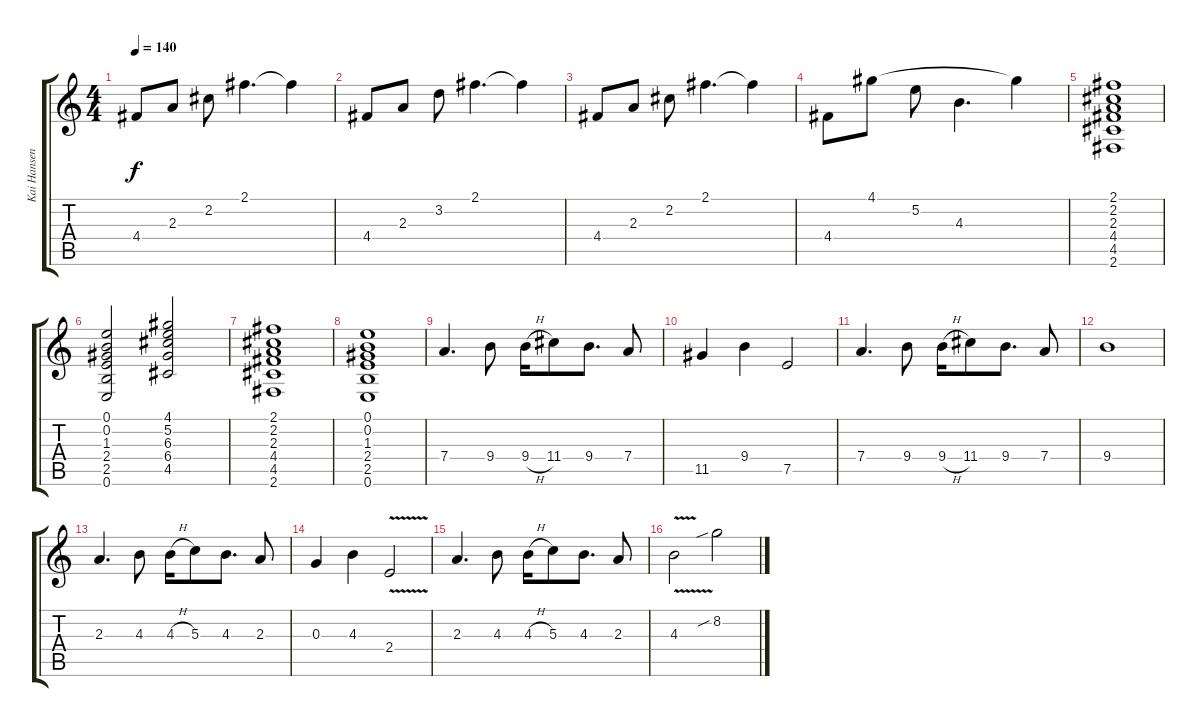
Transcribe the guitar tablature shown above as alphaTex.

\track ("Kai Hansen" "Kai Hansen") {instrument distortionguitar}
\staff {score tabs}
\tuning (E4 B3 G3 D3 A2 E2) {hide}
\ts (4 4)
\tempo 140
\clef g2
\ks c
4.4.8{dy f volume 13 instrument electricguitarclean} 2.3.8 2.2.8 2.1.4{d} 2.1{t}.4 |
4.4.8 2.3.8 3.2.8 2.1.4{d} 2.1{t}.4 |
4.4.8 2.3.8 2.2.8 2.1.4{d} 2.1{t}.4 |
4.4.8 4.1.8 5.2.8 4.3.4{d} 4.1{t}.4 |
(2.1 2.2 2.3 4.4 4.5 2.6).1{volume 13} |
(0.1 0.2 1.3 2.4 2.5 0.6).2 (4.1 5.2 6.3 6.4 4.5).2 |
(2.1 2.2 2.3 4.4 4.5 2.6).1 |
(0.1 0.2 1.3 2.4 2.5 0.6).1 |
7.4.4{d volume 13 instrument electricguitarjazz} 9.4.8 9.4{h}.16 11.4.8 9.4.8{d} 7.4.8 |
11.5.4 9.4.4 7.5.2 |
7.4.4{d} 9.4.8 9.4{h}.16 11.4.8 9.4.8{d} 7.4.8 |
9.4.1 |
2.3.4{d volume 16 instrument distortionguitar} 4.3.8 4.3{h}.16 5.3.8 4.3.8{d} 2.3.8 |
0.3.4 4.3.4 2.4{v}.2 |
2.3.4{d} 4.3.8 4.3{h}.16 5.3.8 4.3.8{d} 2.3.8 |
4.3{v}.2 8.2{sib}.2
